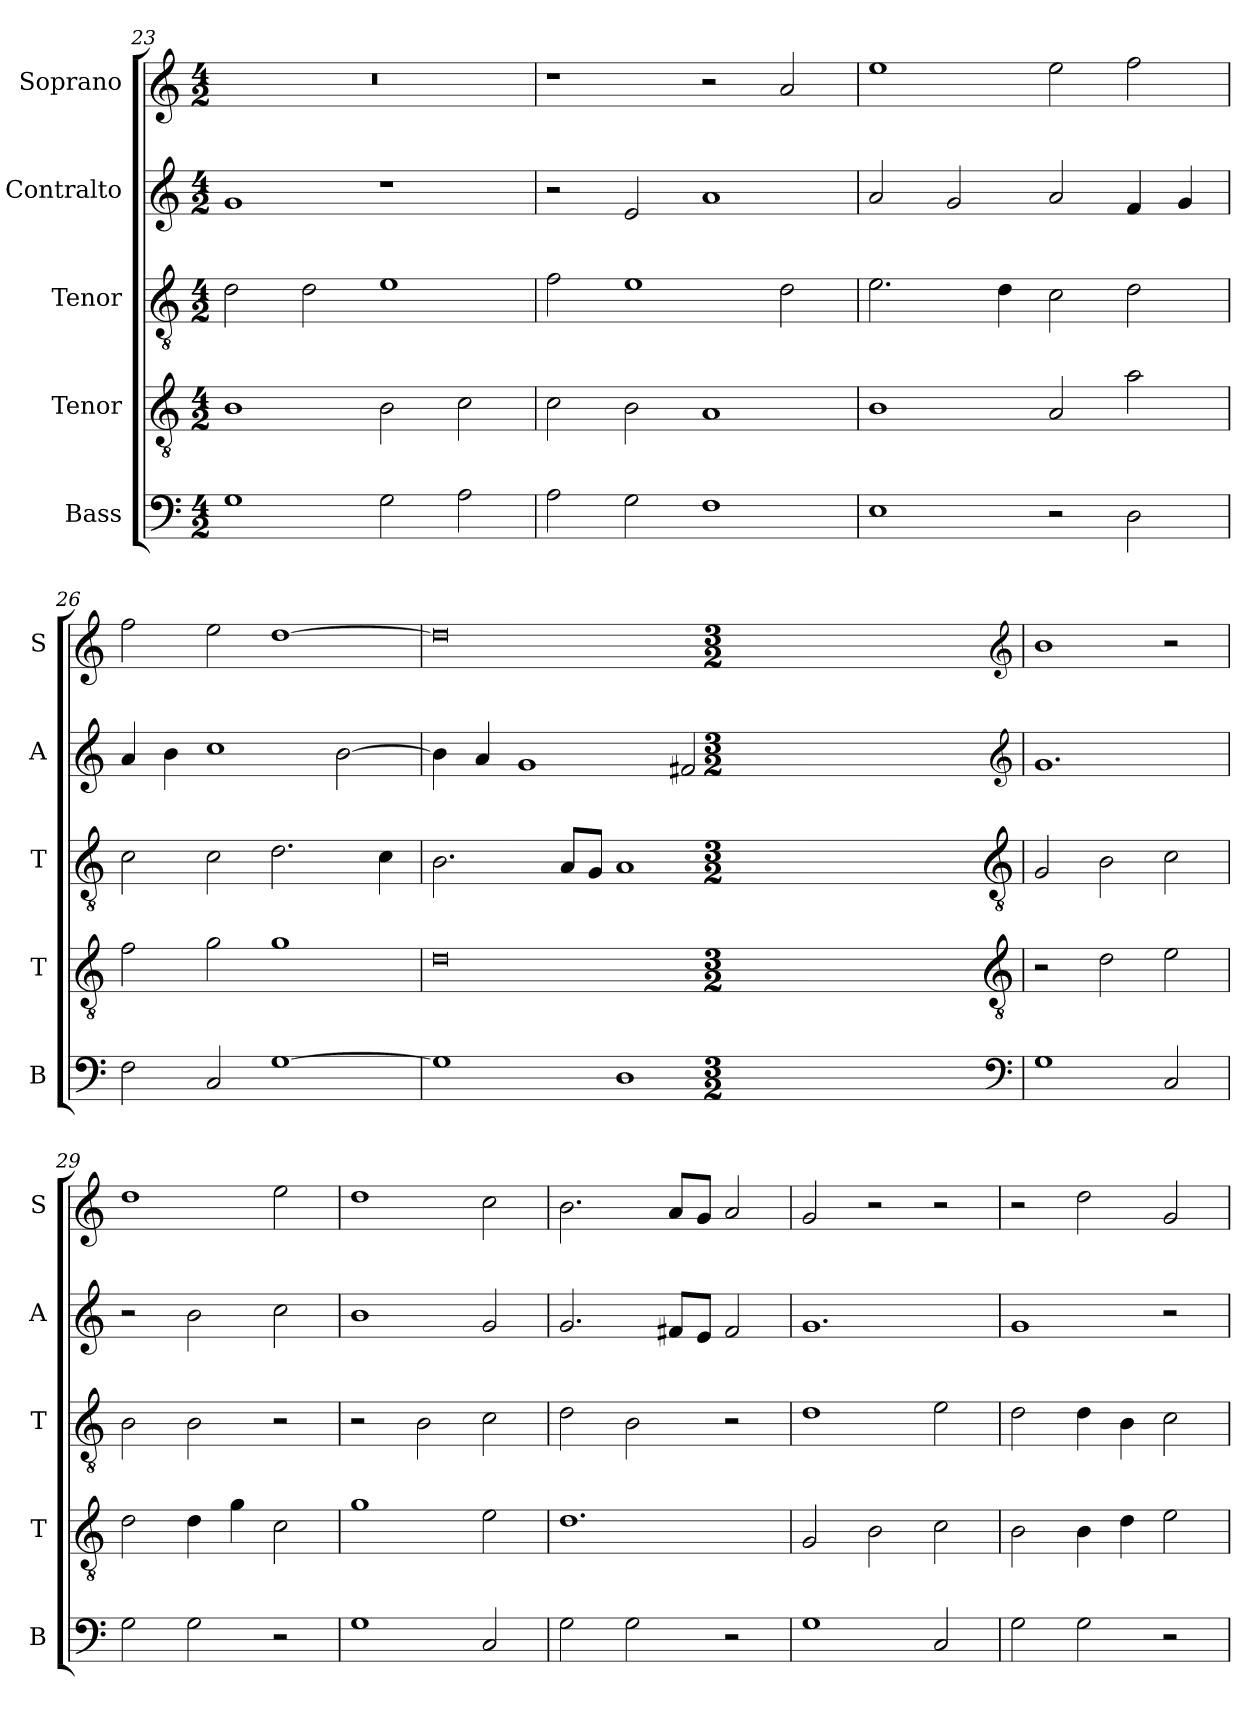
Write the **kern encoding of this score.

**kern	**kern	**kern	**kern	**kern
*part5	*part4	*part3	*part2	*part1
*staff5	*staff4	*staff3	*staff2	*staff1
*I"Bass	*I"Tenor	*I"Tenor	*I"Contralto	*I"Soprano
*I'B	*I'T	*I'T	*I'A	*I'S
*clefF4	*clefGv2	*clefGv2	*clefG2	*clefG2
*k[]	*k[]	*k[]	*k[]	*k[]
*C:ion	*C:ion	*C:ion	*C:ion	*C:ion
*M4/2	*M4/2	*M4/2	*M4/2	*M4/2
=23	=23	=23	=23	=23
1G	1B	2d	1g	0r
.	.	2d	.	.
2G	2B	1e	1r	.
2A	2c	.	.	.
=24	=24	=24	=24	=24
2A	2c	2f	2r	1r
2G	2B	1e	2e	.
1F	1A	.	1a	2r
.	.	2d	.	2a
=25	=25	=25	=25	=25
1E	1B	2.e	2a	1ee
.	.	.	2g	.
.	.	4d	.	.
2r	2A	2c	2a	2ee
2D	2a	2d	4f	2ff
.	.	.	4g	.
=26	=26	=26	=26	=26
2F	2f	2c	4a	2ff
.	.	.	4b	.
2C	2g	2c	1cc	2ee
[1G	1g	2.d	.	[1dd
.	.	.	[2b	.
.	.	4c	.	.
=27	=27	=27	=27	=27
1G]	0d	2.B	4b]	0dd]
.	.	.	4a	.
.	.	.	1g	.
.	.	8A/L	.	.
.	.	8G/J	.	.
1D	.	1A	.	.
.	.	.	2f#X	.
*clefF4	*clefGv2	*clefGv2	*clefG2	*clefG2
*k[]	*k[]	*k[]	*k[]	*k[]
*C:ion	*C:ion	*C:ion	*C:ion	*C:ion
*M3/2	*M3/2	*M3/2	*M3/2	*M3/2
=28	=28	=28	=28	=28
1G	2r	2G	1.g	1b
.	2d	2B	.	.
2C	2e	2c	.	2r
=29	=29	=29	=29	=29
2G	2d	2B	2r	1dd
2G	4d	2B	2b	.
.	4g	.	.	.
2r	2c	2r	2cc	2ee
=30	=30	=30	=30	=30
1G	1g	2r	1b	1dd
.	.	2B	.	.
2C	2e	2c	2g	2cc
=31	=31	=31	=31	=31
2G	1.d	2d	2.g	2.b
2G	.	2B	.	.
.	.	.	8f#X/L	8a/L
.	.	.	8e/J	8g/J
2r	.	2r	2f#	2a
=32	=32	=32	=32	=32
1G	2G	1d	1.g	2g
.	2B	.	.	2r
2C	2c	2e	.	2r
=33	=33	=33	=33	=33
2G	2B	2d	1g	2r
2G	4B	4d	.	2dd
.	4d	4B	.	.
2r	2e	2c	2r	2g
=	=	=	=	=
*-	*-	*-	*-	*-
